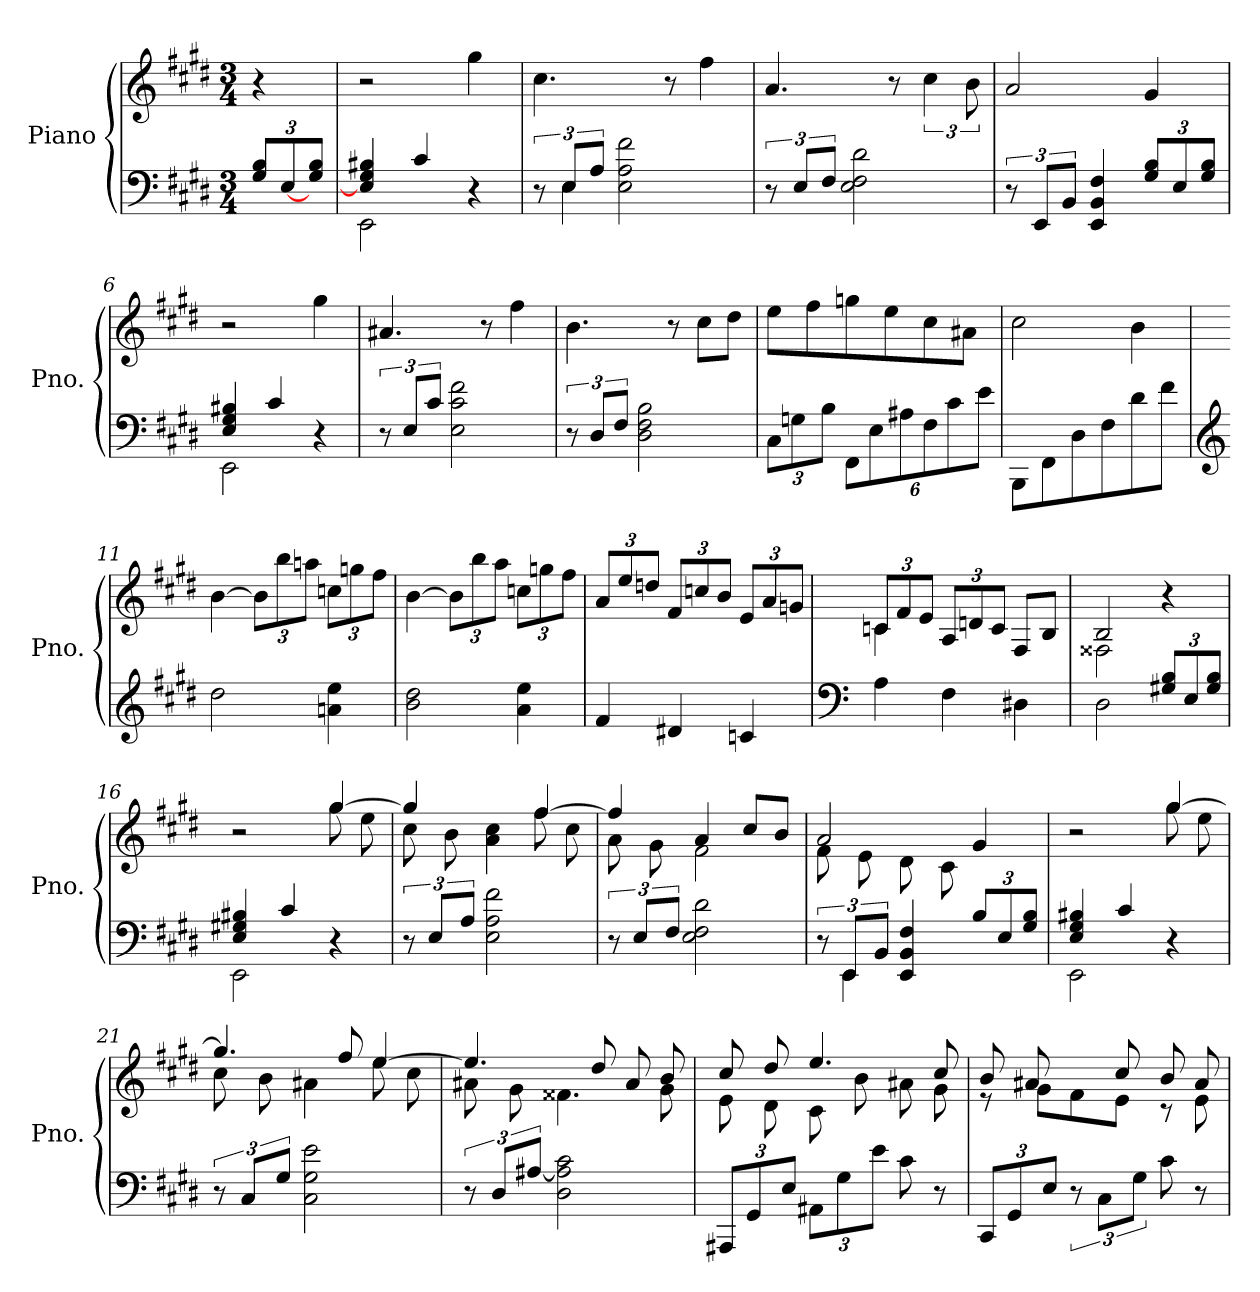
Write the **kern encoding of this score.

**kern	**kern
*part1	*part1
*staff2	*staff1
*I"Piano	*
*I'Pno.	*
*clefF4	*clefG2
*k[f#c#g#d#]	*k[f#c#g#d#]
*M3/4	*M3/4
*Xbrackettup	*
=1	=1
12G#/ 12B/L	4r
[12E/	.
12G#/ 12B/J	.
=2	=2
*^	*
4E/] 4G#/ 4B#X/	2EE\	2r
4c#/	.	.
4r	4ryy	4gg#\
=3	=3	=3
*brackettup	*	*
12r	12ryy	4.cc#\
12E/L	4E\	.
12A/J	.	.
2E\ 2A\ 2f#\	.	.
.	12%5ryy	.
.	.	8r
.	.	4ff#\
*v	*v	*
=4	=4
12r	4.a/
12E/L	.
12F#/J	.
2E\ 2F#\ 2d#\	.
.	8r
.	6cc#\
.	12b\
=5	=5
12r	2a/
12EE/L	.
12BB/J	.
4EE/ 4BB/ 4F#/	.
*Xbrackettup	*
12G#/ 12B/L	4g#/
12E/	.
12G#/ 12B/J	.
=6	=6
*^	*
4E/ 4G#/ 4B#X/	2EE\	2r
4c#/	.	.
4r	4ryy	4gg#\
*v	*v	*
=7	=7
*brackettup	*
12r	4.a#X/
12E/L	.
12c#/J	.
2E\ 2c#\ 2f#\	.
.	8r
.	4ff#\
!!LO:LB:g=z
=8	=8
12r	4.b\
12D#/L	.
12F#/J	.
2D#\ 2F#\ 2B\	.
.	8r
.	8cc#\L
.	8dd#\J
=9	=9
*Xbrackettup	*
12C#\L	8ee\L
12Gn\	.
.	8ff#\
12B\J	.
12FF#\L	8ggn\
12E\	.
.	8ee\
12A#X\	.
12F#\	8cc#\
12c#\	.
.	8a#X\J
12e\J	.
=10	=10
8BBB\L	2cc#\
8FF#\	.
8D#\	.
8F#\	.
8d#\	4b\
8f#\J	.
=11	=11
*clefG2	*
2dd#\	[4b\
*	*Xbrackettup
.	12b\L]
.	12bb\
.	12aan\J
4an\ 4ee\	12ccn\L
.	12ggn\
.	12ff#\J
=12	=12
2b\ 2dd#\	[4b\
.	12b\L]
.	12bb\
.	12aa\J
4a\ 4ee\	12ccn\L
.	12ggn\
.	12ff#\J
!!LO:LB:g=z
=13	=13
4f#/	12a/L
.	12ee/
.	12ddn/J
4d#X/	12f#/L
.	12ccn/
.	12b/J
4cn/	12e/L
.	12a/
.	12gn/J
=14	=14
*clefF4	*
*	*^
4A\	12cn/L	4c\
.	12f#/	.
.	12e/J	.
4F#\	12A/L	2ryy
.	12dn/	.
.	12c/J	.
4D#X\	8F#/L	.
.	8B/J	.
=15	=15	=15
*^	*	*
2ryy	2D#\	2B/	2F##X\
12G#X/ 12B/L	4ryy	4r	4ryy
12E/	.	.	.
12G#/ 12B/J	.	.	.
=16	=16	=16	=16
4E/ 4G#X/ 4B#X/	2EE\	2r	2ryy
4c#/	.	.	.
4r	4ryy	[4gg#/	8gg#\
.	.	.	8ee\
=17	=17	=17	=17
*brackettup	*	*	*
12r	4ryy	4gg#/]	8cc#\
12E/L	.	.	.
.	.	.	8b\
12A/J	.	.	.
2ryy	2E\ 2A\ 2f#\	4ryy	4a\ 4cc#\
.	.	[4ff#/	8ff#\
.	.	.	8cc#\
!!LO:LB:g=z	!!
=18	=18	=18	=18
12r	4ryy	4ff#/]	8a\
12E/L	.	.	.
.	.	.	8g#\
12F#/J	.	.	.
2ryy	2E\ 2F#\ 2d#\	4a/	2f#\
.	.	8cc#/L	.
.	.	8b/J	.
=19	=19	=19	=19
12r	12ryy	2a/	8f#\
12EE/L	4EE\	.	.
.	.	.	8e\
12BB/J	.	.	.
4EE/ 4BB/ 4F#/	.	.	8d#\
.	12%5ryy	.	.
.	.	.	8c#\
*Xbrackettup	*	*	*
12B/L	.	4g#/	4ryy
12E/	.	.	.
12G#/ 12B/J	.	.	.
=20	=20	=20	=20
4E/ 4G#/ 4B#X/	2EE\	2r	2ryy
4c#/	.	.	.
4r	4ryy	[4gg#/	8gg#\
.	.	.	8ee\
=21	=21	=21	=21
*brackettup	*	*	*
12r	4ryy	4.gg#/]	8cc#\
12C#/L	.	.	.
.	.	.	8b\
12G#/J	.	.	.
2ryy	2C#\ 2G#\ 2e\	.	4a#X\
.	.	8ff#/	.
.	.	[4ee/	8ee\
.	.	.	8cc#\
=22	=22	=22	=22
12r	4ryy	4.ee/]	8a#X\
12D#/L	.	.	.
.	.	.	8g#\
[12A#X/J	.	.	.
2ryy	2D#\ 2A#\] 2c#\	.	4.f##X\
.	.	8dd#/	.
.	.	8a#/	.
.	.	8b/	8g#\
*v	*v	*	*
!!LO:LB:g=z	!!
=23	=23	=23
*Xbrackettup	*	*
12AAA#X/L	8cc#/	8e\
12GG#/	.	.
.	8dd#/	8d#\
12E/J	.	.
12AA#X\L	4.ee/	8c#\
12G#\	.	.
.	.	8b\
12e\J	.	.
8c#\	.	8a#X\
8r	8cc#/	8g#\
=24	=24	=24
12CC#/L	8b/	8r
12GG#/	.	.
.	8a#X/	8g#\L
12E/J	.	.
*brackettup	*	*
12r	8ryy	8f#\
12C#\L	.	.
.	8cc#/	8e\J
12G#\J	.	.
8c#\	8b/	8r
8r	8a#/	8e\
*	*v	*v
=	=
*-	*-
